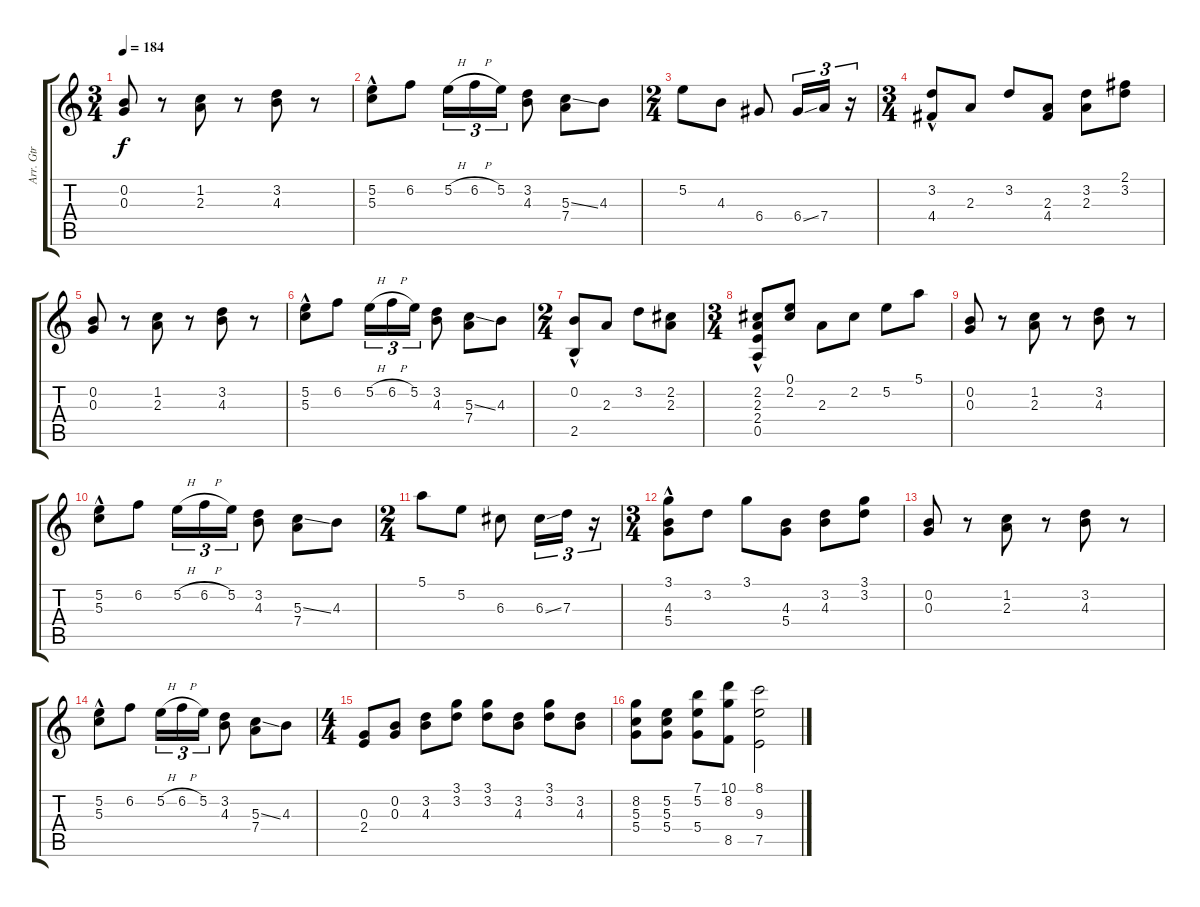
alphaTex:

\track ("Arr. Gtr" "Arr. Gtr") {instrument acousticguitarsteel}
\staff {score tabs}
\tuning (E4 B3 G3 D3 A2 E2) {hide}
\ts (3 4)
\tempo 184
\tempo 82
\tempo 184
\clef g2
\ks c
(0.2 0.3).8{dy f volume 2 instrument acousticguitarsteel} r.8 (1.2 2.3).8 r.8 (3.2 4.3).8 r.8 |
(5.2 5.3{hac}).8 6.2.8 5.2{h}.16{tu (3 2)} 6.2{h}.16{tu (3 2)} 5.2.16{tu (3 2)} (3.2 4.3).8 (5.3{ss} 7.4).8 4.3.8 |
\ts (2 4)
5.2.8 4.3.8 6.4.8 6.4{ss}.16{tu (3 2)} 7.4.16{tu (3 2)} r.16{tu (3 2)} |
\ts (3 4)
(3.2 4.4{hac}).8 2.3.8 3.2.8 (2.3 4.4).8 (3.2 2.3).8 (2.1 3.2).8 |
(0.2 0.3).8 r.8 (1.2 2.3).8 r.8 (3.2 4.3).8 r.8 |
(5.2 5.3{hac}).8 6.2.8 5.2{h}.16{tu (3 2)} 6.2{h}.16{tu (3 2)} 5.2.16{tu (3 2)} (3.2 4.3).8 (5.3{ss} 7.4).8 4.3.8 |
\ts (2 4)
(0.2 2.5{hac}).8 2.3.8 3.2.8 (2.2 2.3).8 |
\ts (3 4)
(2.2 2.3 2.4 0.5{hac}).8 (0.1 2.2).8 2.3.8 2.2.8 5.2.8 5.1.8 |
(0.2 0.3).8 r.8 (1.2 2.3).8 r.8 (3.2 4.3).8 r.8 |
(5.2 5.3{hac}).8 6.2.8 5.2{h}.16{tu (3 2)} 6.2{h}.16{tu (3 2)} 5.2.16{tu (3 2)} (3.2 4.3).8 (5.3{ss} 7.4).8 4.3.8 |
\ts (2 4)
5.1.8 5.2.8 6.3.8 6.3{ss}.16{tu (3 2)} 7.3.16{tu (3 2)} r.16{tu (3 2)} |
\ts (3 4)
(3.1 4.3{hac} 5.4{hac}).8 3.2.8 3.1.8 (4.3 5.4).8 (3.2 4.3).8 (3.1 3.2).8 |
(0.2 0.3).8 r.8 (1.2 2.3).8 r.8 (3.2 4.3).8 r.8 |
(5.2 5.3{hac}).8 6.2.8 5.2{h}.16{tu (3 2)} 6.2{h}.16{tu (3 2)} 5.2.16{tu (3 2)} (3.2 4.3).8 (5.3{ss} 7.4).8 4.3.8 |
\ts (4 4)
(0.3 2.4).8 (0.2 0.3).8 (3.2 4.3).8 (3.1 3.2).8 (3.1 3.2).8 (3.2 4.3).8 (3.1 3.2).8 (3.2 4.3).8 |
(8.2 5.3 5.4).8 (5.2 5.3 5.4).8 (7.1 5.2 5.4).8 (10.1 8.2 8.5).8 (8.1 9.3 7.5).2
